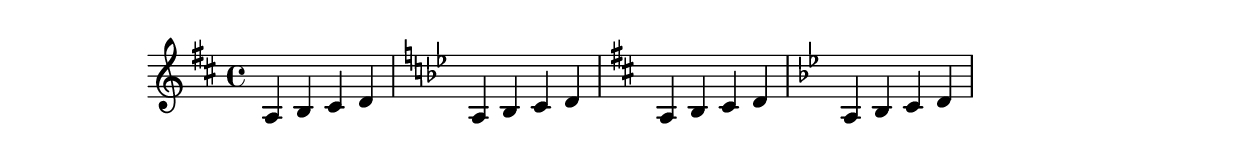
%% DO NOT EDIT this file manually; it is automatically
%% generated from LSR http://lsr.dsi.unimi.it
%% Make any changes in LSR itself, or in Documentation/snippets/new/ ,
%% and then run scripts/auxiliar/makelsr.py
%%
%% This file is in the public domain.
\version "2.14.0"

\header {
  lsrtags = "pitches"

%% Translation of GIT committish: 70f5f30161f7b804a681cd080274bfcdc9f4fe8c
doctitlees = "Evitar que se impriman becuadros cuando cambia la armadura"

texidoces = "

Cuando cambia la armadura de la tonalidad, se imprimen becuadros
automáticamente para cancelar las alteraciones de las armaduras
anteriores.  Esto se puede evitar estableciendo al valor @qq{falso} la
propiedad @code{printKeyCancellation} del contexto @code{Staff}.

"


%% Translation of GIT committish: 0a868be38a775ecb1ef935b079000cebbc64de40
doctitlede = "Auflösungzeichen nicht setzen wenn die Tonart wechselt"

texidocde = "
Wenn die Tonart wechselt, werden automatisch Auflösungszeichen ausgegeben,
um Versetzungszeichen der vorherigen Tonart aufzulösen.  Das kann
verhindert werden, indem die @code{printKeyCancellation}-Eigenschaft
im @code{Staff}-Kontext auf \"false\" gesetzt wird.
"

%% Translation of GIT committish: 4ab2514496ac3d88a9f3121a76f890c97cedcf4e
  texidocfr = "
Après un changement de tonalité, un bécarre est imprimé pour annuler
toute altération précédente.  Ceci peut être supprimé en réglant à
@code{\"false\"} la propriété @code{printKeyCancellation} du contexte
@code{Staff}.

"

  doctitlefr = "Suppression des bécarres superflus après un changement de
tonalité"

  texidoc = "
When the key signature changes, natural signs are automatically printed
to cancel any accidentals from previous key signatures.  This may be
prevented by setting to @code{f} the @code{printKeyCancellation}
property in the @code{Staff} context.

"
  doctitle = "Preventing natural signs from being printed when the key signature changes"
} % begin verbatim

\relative c' {
  \key d \major
  a4 b cis d
  \key g \minor
  a4 bes c d
  \set Staff.printKeyCancellation = ##f
  \key d \major
  a4 b cis d
  \key g \minor
  a4 bes c d
}

